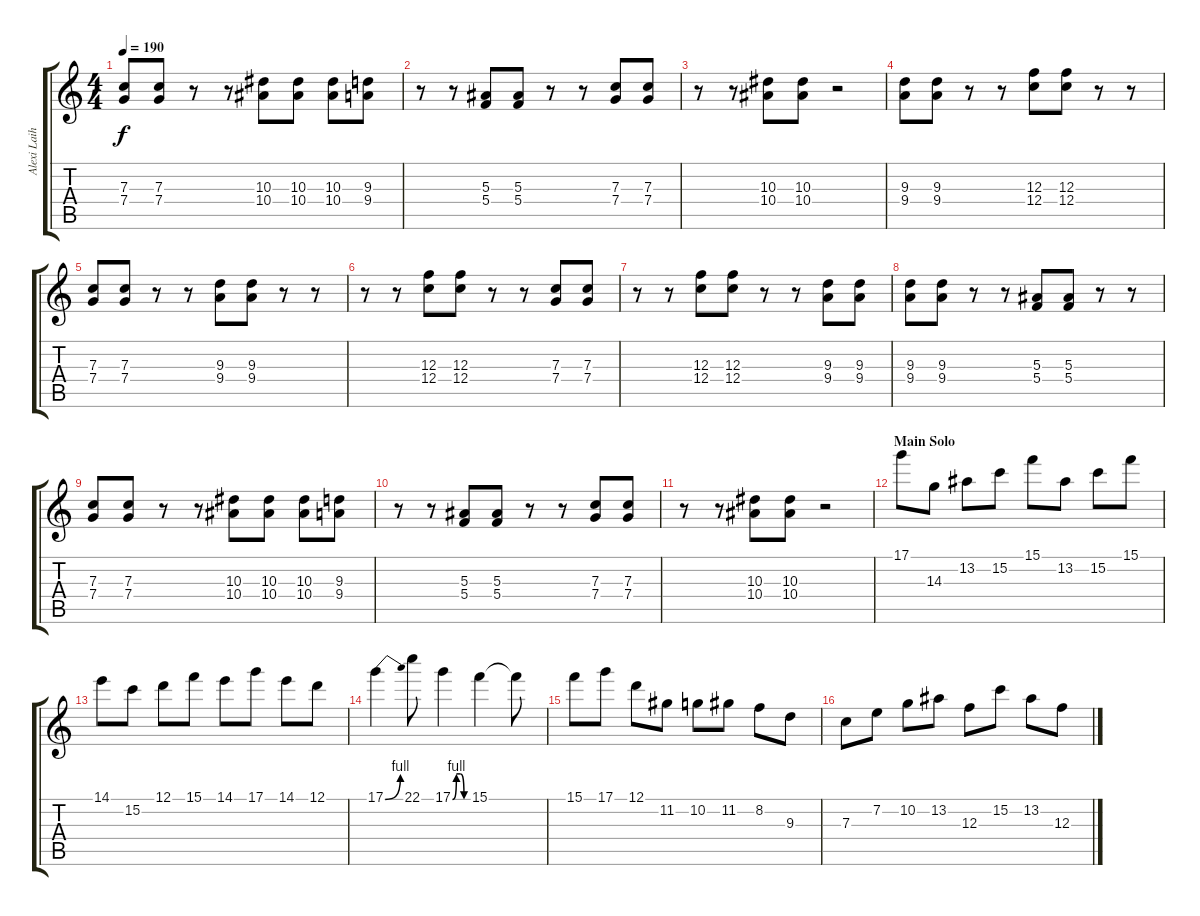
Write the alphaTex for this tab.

\track ("Alexi Laiho" "Alexi Laih") {instrument distortionguitar}
\staff {score tabs}
\tuning (D4 A3 F3 C3 G2 D2) {hide}
\ts (4 4)
\tempo 190
\clef g2
\ks c
(7.3 7.4).8{dy f} (7.3 7.4).8 r.8 r.8 (10.3 10.4).8 (10.3 10.4).8 (10.3 10.4).8 (9.3 9.4).8 |
r.8 r.8 (5.3 5.4).8 (5.3 5.4).8 r.8 r.8 (7.3 7.4).8 (7.3 7.4).8 |
r.8 r.8 (10.3 10.4).8 (10.3 10.4).8 r.2 |
(9.3 9.4).8 (9.3 9.4).8 r.8 r.8 (12.3 12.4).8 (12.3 12.4).8 r.8 r.8 |
(7.3 7.4).8 (7.3 7.4).8 r.8 r.8 (9.3 9.4).8 (9.3 9.4).8 r.8 r.8 |
r.8 r.8 (12.3 12.4).8 (12.3 12.4).8 r.8 r.8 (7.3 7.4).8 (7.3 7.4).8 |
r.8 r.8 (12.3 12.4).8 (12.3 12.4).8 r.8 r.8 (9.3 9.4).8 (9.3 9.4).8 |
(9.3 9.4).8 (9.3 9.4).8 r.8 r.8 (5.3 5.4).8 (5.3 5.4).8 r.8 r.8 |
(7.3 7.4).8 (7.3 7.4).8 r.8 r.8 (10.3 10.4).8 (10.3 10.4).8 (10.3 10.4).8 (9.3 9.4).8 |
r.8 r.8 (5.3 5.4).8 (5.3 5.4).8 r.8 r.8 (7.3 7.4).8 (7.3 7.4).8 |
r.8 r.8 (10.3 10.4).8 (10.3 10.4).8 r.2 |
\section ("" "Main Solo")
17.1.8 14.3.8 13.2.8 15.2.8 15.1.8 13.2.8 15.2.8 15.1.8 |
14.1.8 15.2.8 12.1.8 15.1.8 14.1.8 17.1.8 14.1.8 12.1.8 |
17.1{be (bend 0 0 60 4)}.4 22.1.8 17.1{be (custom 0 0 15 4 30 4 45 0 60 0)}.4 15.1.4 15.1{t}.8 |
15.1.8 17.1.8 12.1.8 11.2.8 10.2.8 11.2.8 8.2.8 9.3.8 |
7.3.8 7.2.8 10.2.8 13.2.8 12.3.8 15.2.8 13.2.8 12.3.8
